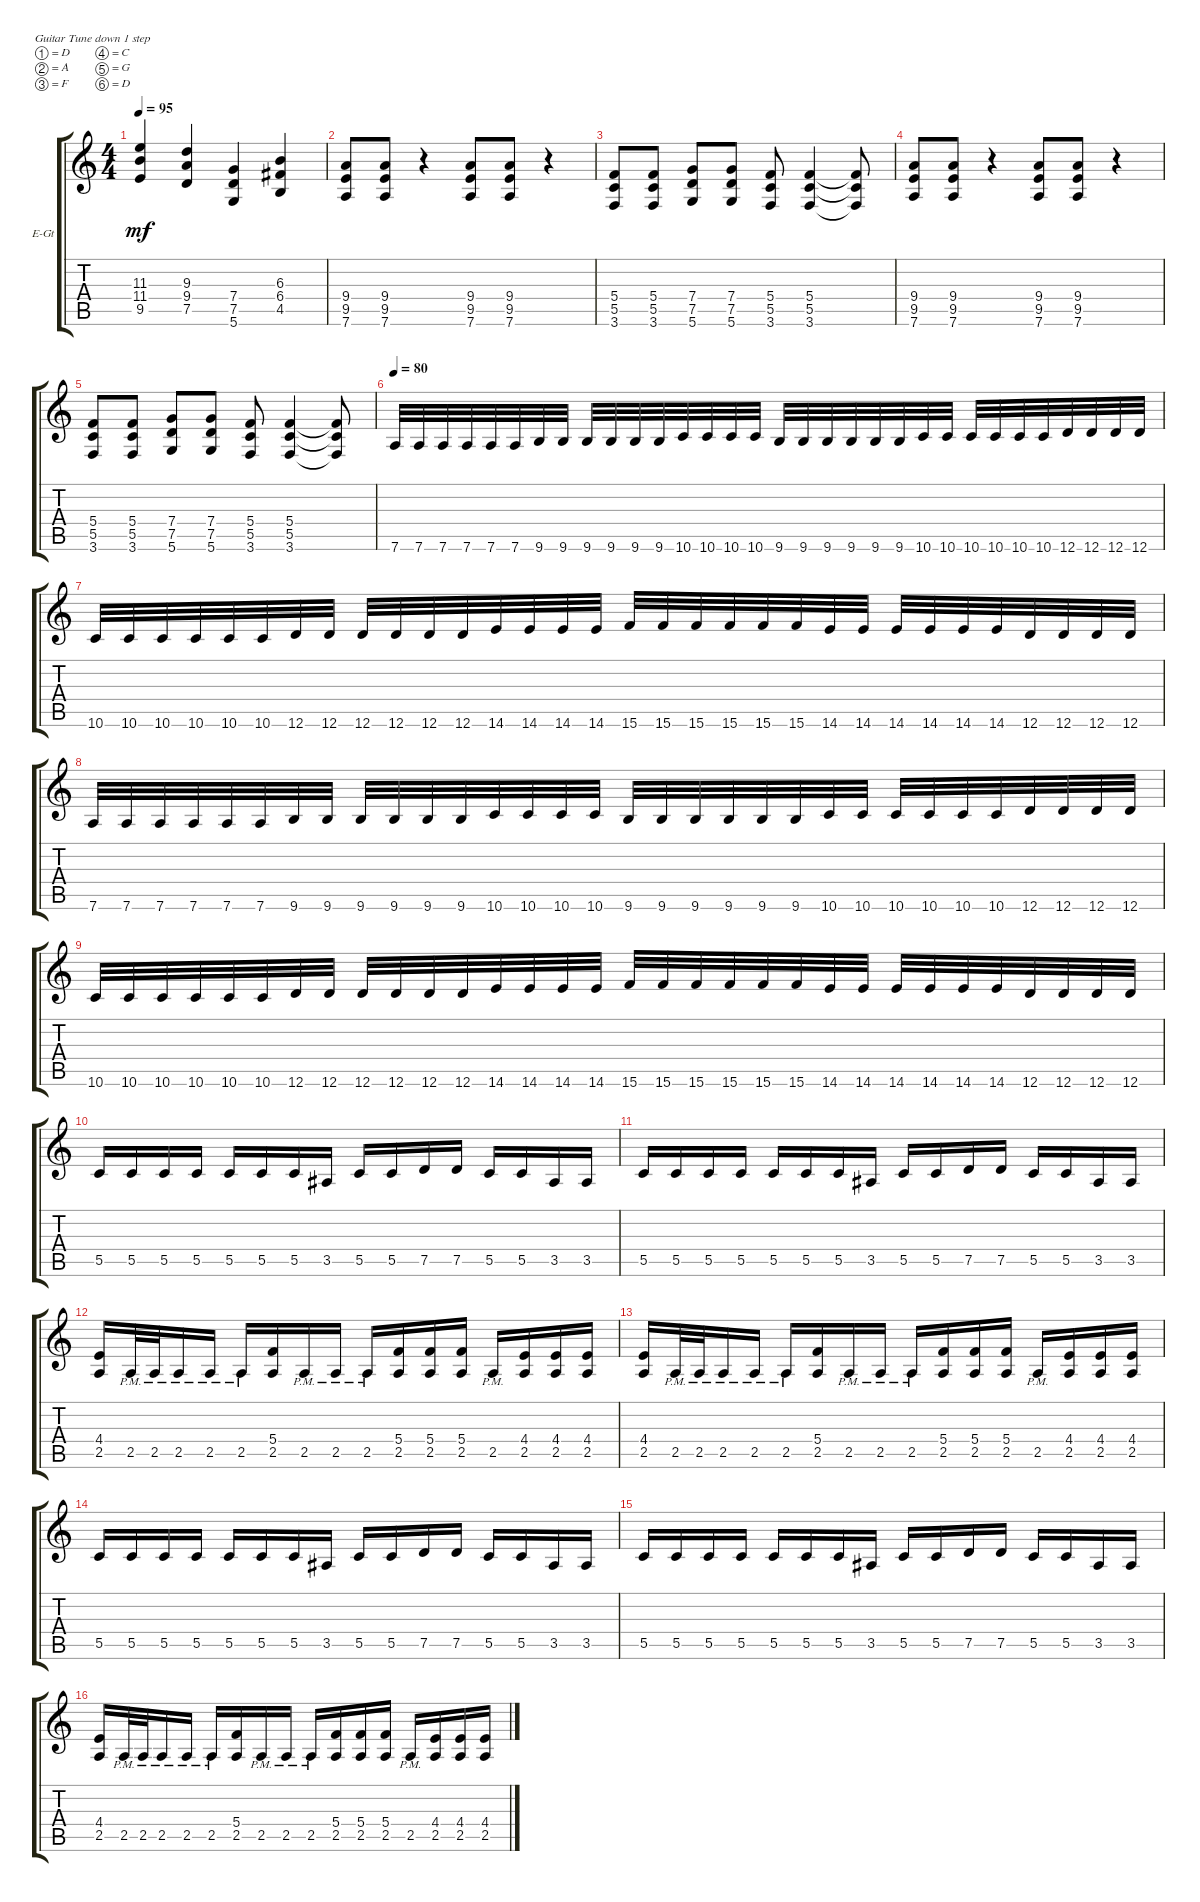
\defaultSystemsLayout 4
\bracketExtendMode groupsimilarinstruments
\firstSystemTrackNameOrientation horizontal
\otherSystemsTrackNameOrientation horizontal
\track ("Rhythm Guitar" "E-Gt") {instrument overdrivenguitar}
\staff {score tabs}
\tuning (D4 A3 F3 C3 G2 D2)
\ts (4 4)
\tempo 95
\clef g2
\ks c
(9.5 11.4 11.3).4{dy mf} (7.5 9.4 9.3).4 (5.6 7.5 7.4).4 (4.5 6.4 6.3).4 |
(7.6 9.5 9.4).8 (9.4 9.5 7.6).8 r.4 (7.6 9.5 9.4).8 (9.4 9.5 7.6).8 r.4 |
(3.6 5.5 5.4).8 (5.4 5.5 3.6).8 (5.6 7.5 7.4).8 (7.4 7.5 5.6).8 (3.6 5.5 5.4).8 (5.4 5.5 3.6).4 (3.6{t} 5.5{t} 5.4{t}).8 |
(7.6 9.5 9.4).8 (9.4 9.5 7.6).8 r.4 (7.6 9.5 9.4).8 (9.4 9.5 7.6).8 r.4 |
(3.6 5.5 5.4).8 (5.4 5.5 3.6).8 (5.6 7.5 7.4).8 (7.4 7.5 5.6).8 (3.6 5.5 5.4).8 (5.4 5.5 3.6).4 (3.6{t} 5.5{t} 5.4{t}).8 |
\tempo 80
7.6.32 7.6.32 7.6.32 7.6.32 7.6.32 7.6.32 9.6.32 9.6.32 9.6.32 9.6.32 9.6.32 9.6.32 10.6.32 10.6.32 10.6.32 10.6.32 9.6.32 9.6.32 9.6.32 9.6.32 9.6.32 9.6.32 10.6.32 10.6.32 10.6.32 10.6.32 10.6.32 10.6.32 12.6.32 12.6.32 12.6.32 12.6.32 |
10.6.32 10.6.32 10.6.32 10.6.32 10.6.32 10.6.32 12.6.32 12.6.32 12.6.32 12.6.32 12.6.32 12.6.32 14.6.32 14.6.32 14.6.32 14.6.32 15.6.32 15.6.32 15.6.32 15.6.32 15.6.32 15.6.32 14.6.32 14.6.32 14.6.32 14.6.32 14.6.32 14.6.32 12.6.32 12.6.32 12.6.32 12.6.32 |
7.6.32 7.6.32 7.6.32 7.6.32 7.6.32 7.6.32 9.6.32 9.6.32 9.6.32 9.6.32 9.6.32 9.6.32 10.6.32 10.6.32 10.6.32 10.6.32 9.6.32 9.6.32 9.6.32 9.6.32 9.6.32 9.6.32 10.6.32 10.6.32 10.6.32 10.6.32 10.6.32 10.6.32 12.6.32 12.6.32 12.6.32 12.6.32 |
10.6.32 10.6.32 10.6.32 10.6.32 10.6.32 10.6.32 12.6.32 12.6.32 12.6.32 12.6.32 12.6.32 12.6.32 14.6.32 14.6.32 14.6.32 14.6.32 15.6.32 15.6.32 15.6.32 15.6.32 15.6.32 15.6.32 14.6.32 14.6.32 14.6.32 14.6.32 14.6.32 14.6.32 12.6.32 12.6.32 12.6.32 12.6.32 |
5.5.16 5.5.16 5.5.16 5.5.16 5.5.16 5.5.16 5.5.16 3.5.16 5.5.16 5.5.16 7.5.16 7.5.16 5.5.16 5.5.16 3.5.16 3.5.16 |
5.5.16 5.5.16 5.5.16 5.5.16 5.5.16 5.5.16 5.5.16 3.5.16 5.5.16 5.5.16 7.5.16 7.5.16 5.5.16 5.5.16 3.5.16 3.5.16 |
(2.5 4.4).16 2.5{pm}.32 2.5{pm}.32 2.5{pm}.16 2.5{pm}.16 2.5{pm}.16 (2.5 5.4).16 2.5{pm}.16 2.5{pm}.16 2.5{pm}.16 (2.5 5.4).16 (5.4 2.5).16 (5.4 2.5).16 2.5{pm}.16 (2.5 4.4).16 (4.4 2.5).16 (2.5 4.4).16 |
(2.5 4.4).16 2.5{pm}.32 2.5{pm}.32 2.5{pm}.16 2.5{pm}.16 2.5{pm}.16 (2.5 5.4).16 2.5{pm}.16 2.5{pm}.16 2.5{pm}.16 (2.5 5.4).16 (5.4 2.5).16 (5.4 2.5).16 2.5{pm}.16 (2.5 4.4).16 (4.4 2.5).16 (2.5 4.4).16 |
5.5.16 5.5.16 5.5.16 5.5.16 5.5.16 5.5.16 5.5.16 3.5.16 5.5.16 5.5.16 7.5.16 7.5.16 5.5.16 5.5.16 3.5.16 3.5.16 |
5.5.16 5.5.16 5.5.16 5.5.16 5.5.16 5.5.16 5.5.16 3.5.16 5.5.16 5.5.16 7.5.16 7.5.16 5.5.16 5.5.16 3.5.16 3.5.16 |
(2.5 4.4).16 2.5{pm}.32 2.5{pm}.32 2.5{pm}.16 2.5{pm}.16 2.5{pm}.16 (2.5 5.4).16 2.5{pm}.16 2.5{pm}.16 2.5{pm}.16 (2.5 5.4).16 (5.4 2.5).16 (5.4 2.5).16 2.5{pm}.16 (2.5 4.4).16 (4.4 2.5).16 (2.5 4.4).16
